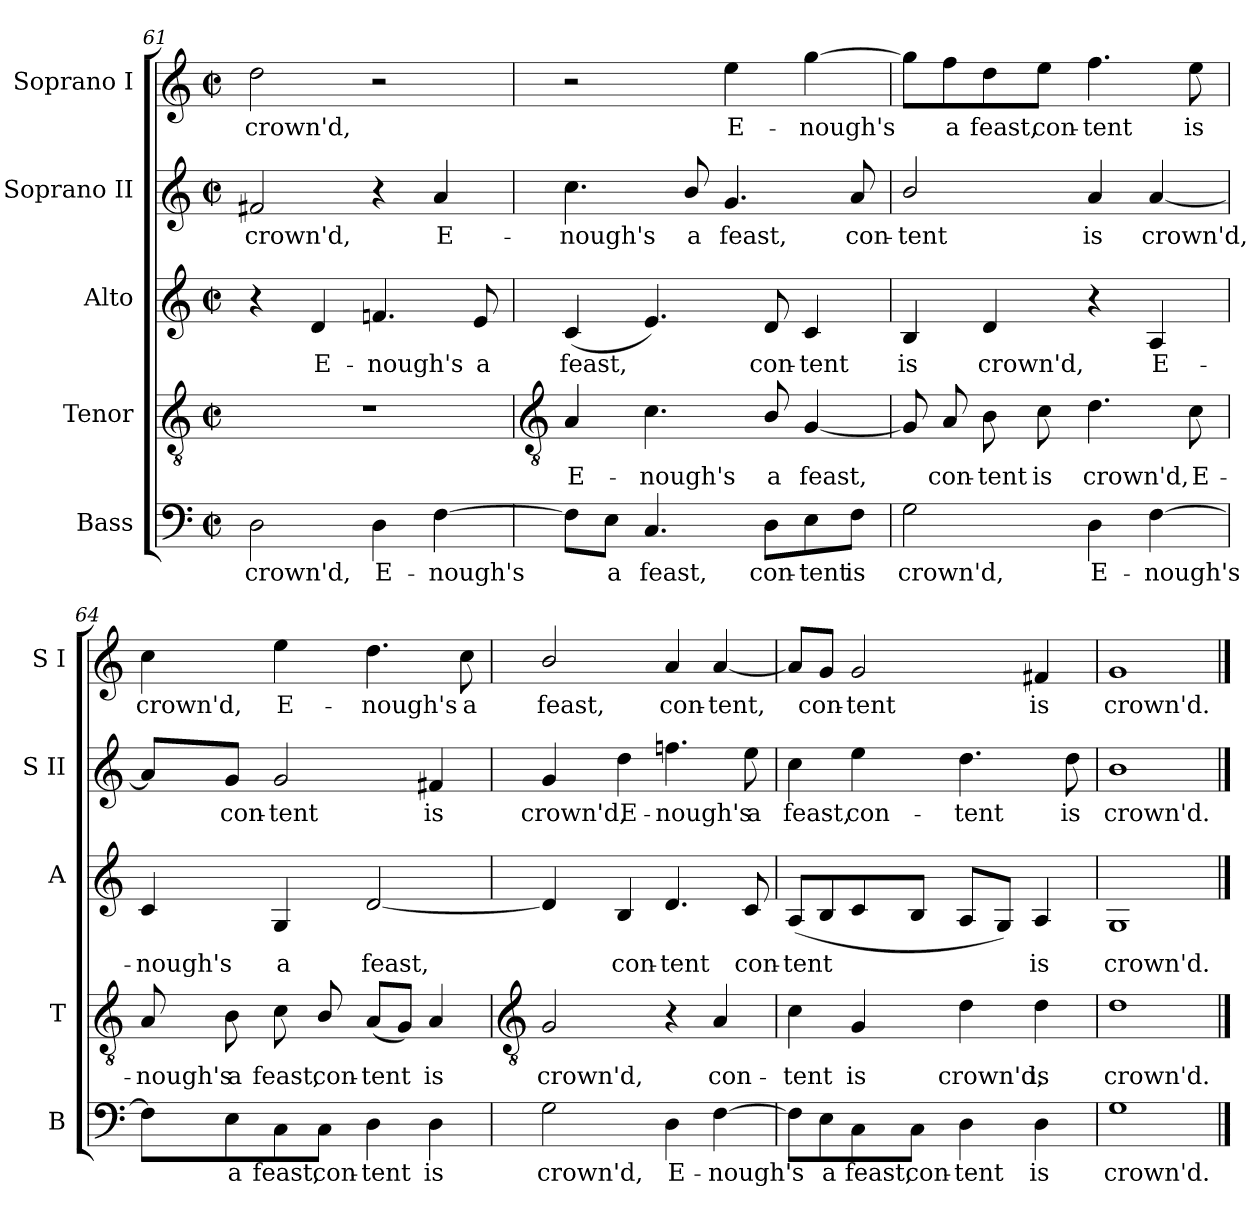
**kern	**text	**kern	**text	**kern	**text	**kern	**text	**kern	**text
*part5	*part5	*part4	*part4	*part3	*part3	*part2	*part2	*part1	*part1
*staff5	*staff5	*staff4	*staff4	*staff3	*staff3	*staff2	*staff2	*staff1	*staff1
*I"Bass	*	*I"Tenor	*	*I"Alto	*	*I"Soprano II	*	*I"Soprano I	*
*I'B	*	*I'T	*	*I'A	*	*I'S II	*	*I'S I	*
*clefF4	*	*clefGv2	*	*clefG2	*	*clefG2	*	*clefG2	*
*k[]	*	*k[]	*	*k[]	*	*k[]	*	*k[]	*
*C:	*	*C:	*	*C:	*	*C:	*	*C:	*
*M2/2	*	*M2/2	*	*M2/2	*	*M2/2	*	*M2/2	*
*met(c|)	*	*met(c|)	*	*met(c|)	*	*met(c|)	*	*met(c|)	*
=61	=61	=61	=61	=61	=61	=61	=61	=61	=61
!	!LO:LY:b	!	!	!	!	!	!LO:LY:b	!	!LO:LY:b
2D	crown'd,	1r	.	4r	.	2f#X	crown'd,	2dd	crown'd,
!	!	!	!	!	!LO:LY:b	!	!	!	!
.	.	.	.	4d	E-	.	.	.	.
!	!LO:LY:b	!	!	!	!LO:LY:b	!	!	!	!
4D	E-	.	.	4.fn	-nough's	4r	.	2r	.
!	!LO:LY:b	!	!	!	!	!	!LO:LY:b	!	!
[4F	-nough's	.	.	.	.	4a	E-	.	.
!	!	!	!	!	!LO:LY:b	!	!	!	!
.	.	.	.	8e	a	.	.	.	.
!!LO:LB:g=z
=62	=62	=62	=62	=62	=62	=62	=62	=62	=62
*	*	*clefGv2	*	*	*	*	*	*	*
!	!	!	!LO:LY:b	!	!LO:LY:b	!	!LO:LY:b	!	!
8F\L]	.	4A	E-	(<4c	feast,	4.cc	-nough's	2r	.
!	!LO:LY:b	!	!	!	!	!	!	!	!
8E\J	a	.	.	.	.	.	.	.	.
!	!LO:LY:b	!	!LO:LY:b	!	!	!	!	!	!
4.C	feast,	4.c	-nough's	4.e)	.	.	.	.	.
!	!	!	!	!	!	!	!LO:LY:b	!	!
.	.	.	.	.	.	8b/	a	.	.
!	!	!	!	!	!	!	!LO:LY:b	!	!LO:LY:b
.	.	.	.	.	.	4.g	feast,	4ee	E-
!	!LO:LY:b	!	!LO:LY:b	!	!LO:LY:b	!	!	!	!
8D\L	con-	8B/	a	8d	con-	.	.	.	.
!	!LO:LY:b	!	!LO:LY:b	!	!LO:LY:b	!	!	!	!LO:LY:b
8E\	-tent	[4G	feast,	4c	-tent	.	.	[4gg	-nough's
!	!LO:LY:b	!	!	!	!	!	!LO:LY:b	!	!
8F\J	is	.	.	.	.	8a	con-	.	.
=63	=63	=63	=63	=63	=63	=63	=63	=63	=63
!	!LO:LY:b	!	!	!	!LO:LY:b	!	!LO:LY:b	!	!
2G	crown'd,	8G]	.	4B	is	2b/	-tent	8gg\L]	.
!	!	!	!LO:LY:b	!	!	!	!	!	!LO:LY:b
.	.	8A	con-	.	.	.	.	8ff\	a
!	!	!	!LO:LY:b	!	!LO:LY:b	!	!	!	!LO:LY:b
.	.	8B	-tent	4d	crown'd,	.	.	8dd\	feast,
!	!	!	!LO:LY:b	!	!	!	!	!	!LO:LY:b
.	.	8c	is	.	.	.	.	8ee\J	con-
!	!LO:LY:b	!	!LO:LY:b	!	!	!	!LO:LY:b	!	!LO:LY:b
4D	E-	4.d	crown'd,	4r	.	4a	is	4.ff	-tent
!	!LO:LY:b	!	!	!	!LO:LY:b	!	!LO:LY:b	!	!
[4F	-nough's	.	.	4A	E-	[4a	crown'd,	.	.
!	!	!	!LO:LY:b	!	!	!	!	!	!LO:LY:b
.	.	8c	E-	.	.	.	.	8ee	is
=64	=64	=64	=64	=64	=64	=64	=64	=64	=64
!	!	!	!LO:LY:b	!	!LO:LY:b	!	!	!	!LO:LY:b
8F\L]	.	8A	-nough's	4c	-nough's	8a/L]	.	4cc	crown'd,
!	!LO:LY:b	!	!LO:LY:b	!	!	!	!LO:LY:b	!	!
8E\	a	8B	a	.	.	8g/J	con-	.	.
!	!LO:LY:b	!	!LO:LY:b	!	!LO:LY:b	!	!LO:LY:b	!	!LO:LY:b
8C\	feast,	8c	feast,	4G	a	2g	-tent	4ee	E-
!	!LO:LY:b	!	!LO:LY:b	!	!	!	!	!	!
8C\J	con-	8B/	con-	.	.	.	.	.	.
!	!LO:LY:b	!	!LO:LY:b	!	!LO:LY:b	!	!	!	!LO:LY:b
4D	-tent	(<8AL	-tent	[2d	feast,	.	.	4.dd	-nough's
.	.	8GJ)	.	.	.	.	.	.	.
!	!LO:LY:b	!	!LO:LY:b	!	!	!	!LO:LY:b	!	!
4D	is	4A	is	.	.	4f#X	is	.	.
!	!	!	!	!	!	!	!	!	!LO:LY:b
.	.	.	.	.	.	.	.	8cc	a
!!LO:LB:g=z
=65	=65	=65	=65	=65	=65	=65	=65	=65	=65
*	*	*clefGv2	*	*	*	*	*	*	*
!	!LO:LY:b	!	!LO:LY:b	!	!	!	!LO:LY:b	!	!LO:LY:b
2G	crown'd,	2G	crown'd,	4d]	.	4g	crown'd,	2b/	feast,
!	!	!	!	!	!LO:LY:b	!	!LO:LY:b	!	!
.	.	.	.	4B	con-	4dd	E-	.	.
!	!LO:LY:b	!	!	!	!LO:LY:b	!	!LO:LY:b	!	!LO:LY:b
4D	E-	4r	.	4.d	-tent	4.ffn	-nough's	4a	con-
!	!LO:LY:b	!	!LO:LY:b	!	!	!	!	!	!LO:LY:b
[4F	-nough's	4A	con-	.	.	.	.	[4a	-tent,
!	!	!	!	!	!LO:LY:b	!	!LO:LY:b	!	!
.	.	.	.	8c	con-	8ee	a	.	.
=66	=66	=66	=66	=66	=66	=66	=66	=66	=66
!	!	!	!LO:LY:b	!	!LO:LY:b	!	!LO:LY:b	!	!
8F\L]	.	4c	-tent	(<8AL	-tent	4cc	feast,	8a/L]	.
!	!LO:LY:b	!	!	!	!	!	!	!	!LO:LY:b
8E\	a	.	.	8B	.	.	.	8g/J	con-
!	!LO:LY:b	!	!LO:LY:b	!	!	!	!LO:LY:b	!	!LO:LY:b
8C\	feast,	4G	is	8c	.	4ee	con-	2g	-tent
!	!LO:LY:b	!	!	!	!	!	!	!	!
8C\J	con-	.	.	8BJ	.	.	.	.	.
!	!LO:LY:b	!	!LO:LY:b	!	!	!	!LO:LY:b	!	!
4D	-tent	4d	crown'd,	8AL	.	4.dd	-tent	.	.
.	.	.	.	8GJ)	.	.	.	.	.
!	!LO:LY:b	!	!LO:LY:b	!	!LO:LY:b	!	!	!	!LO:LY:b
4D	is	4d	is	4A	is	.	.	4f#X	is
!	!	!	!	!	!	!	!LO:LY:b	!	!
.	.	.	.	.	.	8dd	is	.	.
=67	=67	=67	=67	=67	=67	=67	=67	=67	=67
!	!LO:LY:b	!	!LO:LY:b	!	!LO:LY:b	!	!LO:LY:b	!	!LO:LY:b
1G	crown'd.	1d	crown'd.	1G	crown'd.	1b	crown'd.	1g	crown'd.
==	==	==	==	==	==	==	==	==	==
*-	*-	*-	*-	*-	*-	*-	*-	*-	*-
